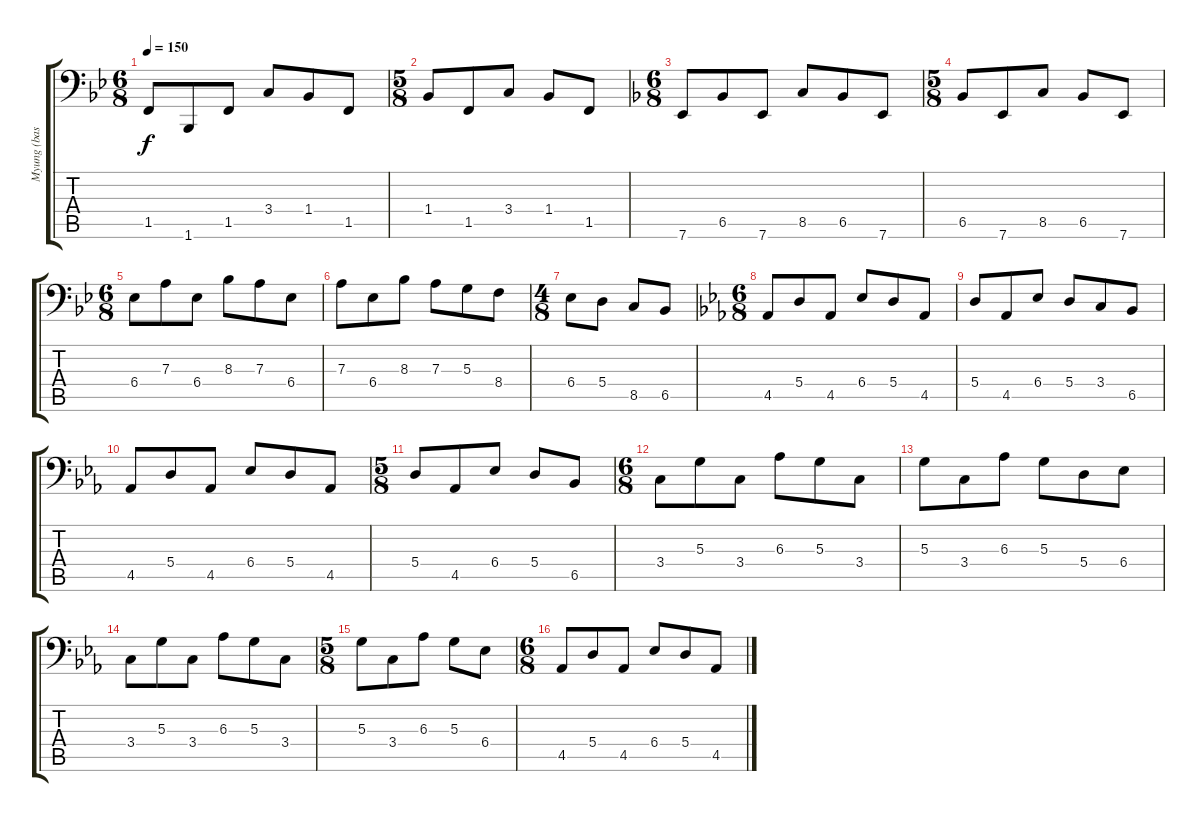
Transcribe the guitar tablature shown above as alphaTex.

\track ("Myung (bass)" "Myung (bas") {instrument electricbassfinger}
\staff {score tabs}
\tuning (C3 G2 D2 A1 E1 A0) {hide}
\ts (6 8)
\tempo 150
\clef f4
\ks gminor
1.5.8{dy f} 1.6.8 1.5.8 3.4.8 1.4.8 1.5.8 |
\ts (5 8)
1.4.8 1.5.8 3.4.8 1.4.8 1.5.8 |
\ts (6 8)
\ks f
7.6.8 6.5.8 7.6.8 8.5.8 6.5.8 7.6.8 |
\ts (5 8)
6.5.8 7.6.8 8.5.8 6.5.8 7.6.8 |
\ts (6 8)
\ks gminor
6.4.8 7.3.8 6.4.8 8.3.8 7.3.8 6.4.8 |
7.3.8 6.4.8 8.3.8 7.3.8 5.3.8 8.4.8 |
\ts (4 8)
6.4.8 5.4.8 8.5.8 6.5.8 |
\ts (6 8)
\ks cminor
4.5.8 5.4.8 4.5.8 6.4.8 5.4.8 4.5.8 |
5.4.8 4.5.8 6.4.8 5.4.8 3.4.8 6.5.8 |
4.5.8 5.4.8 4.5.8 6.4.8 5.4.8 4.5.8 |
\ts (5 8)
5.4.8 4.5.8 6.4.8 5.4.8 6.5.8 |
\ts (6 8)
3.4.8 5.3.8 3.4.8 6.3.8 5.3.8 3.4.8 |
5.3.8 3.4.8 6.3.8 5.3.8 5.4.8 6.4.8 |
3.4.8 5.3.8 3.4.8 6.3.8 5.3.8 3.4.8 |
\ts (5 8)
5.3.8 3.4.8 6.3.8 5.3.8 6.4.8 |
\ts (6 8)
4.5.8 5.4.8 4.5.8 6.4.8 5.4.8 4.5.8
